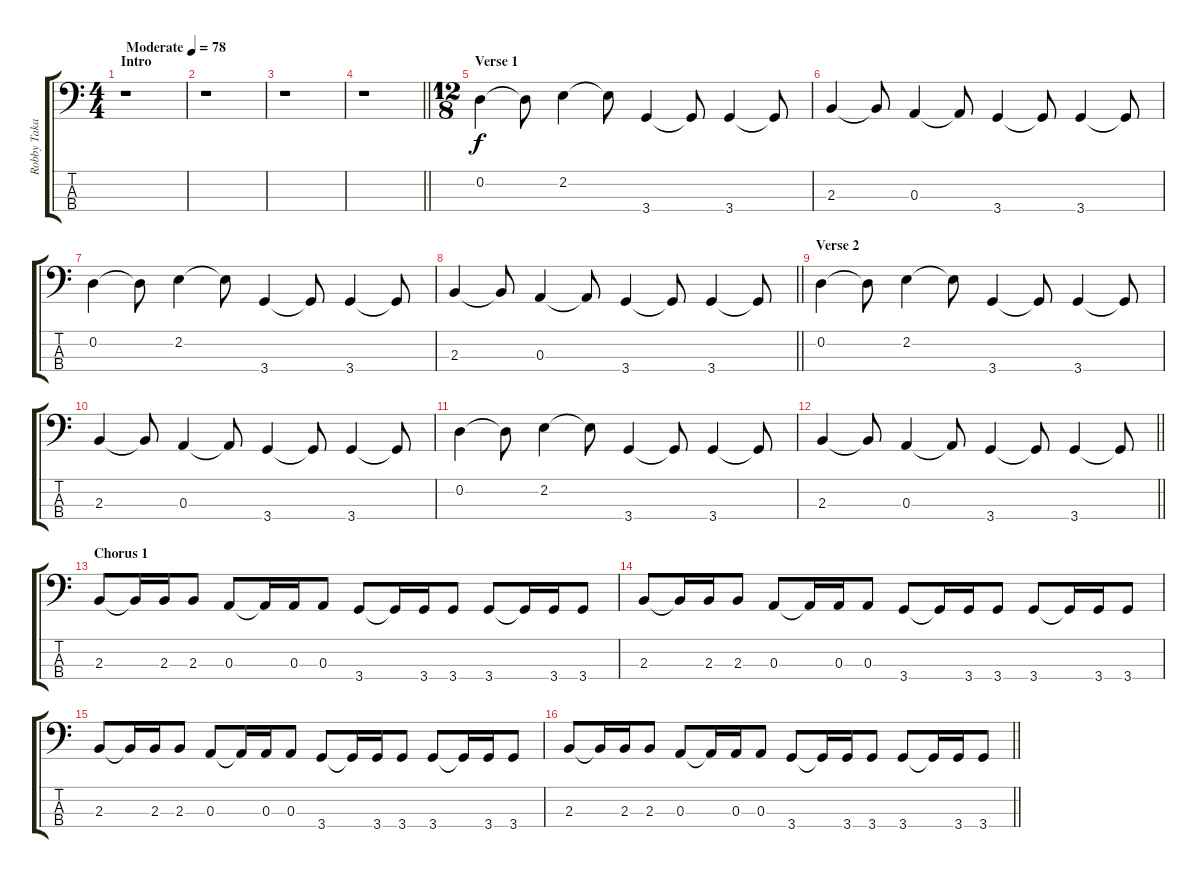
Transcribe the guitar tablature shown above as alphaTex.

\track ("Robby Takac (Bass)" "Robby Taka") {instrument electricbassfinger}
\staff {score tabs}
\tuning (G2 D2 A1 E1) {hide}
\ts (4 4)
\section ("" "Intro")
\tempo (78 "Moderate")
\clef f4
\ks c
r.1{dy f instrument electricbassfinger} |
r.1 |
r.1 |
\barLineRight lightlight
r.1 |
\ts (12 8)
\section ("" "Verse 1")
0.2.4 0.2{t}.8 2.2.4 2.2{t}.8 3.4.4 3.4{t}.8 3.4.4 3.4{t}.8 |
2.3.4 2.3{t}.8 0.3.4 0.3{t}.8 3.4.4 3.4{t}.8 3.4.4 3.4{t}.8 |
0.2.4 0.2{t}.8 2.2.4 2.2{t}.8 3.4.4 3.4{t}.8 3.4.4 3.4{t}.8 |
\barLineRight lightlight
2.3.4 2.3{t}.8 0.3.4 0.3{t}.8 3.4.4 3.4{t}.8 3.4.4 3.4{t}.8 |
\section ("" "Verse 2")
0.2.4 0.2{t}.8 2.2.4 2.2{t}.8 3.4.4 3.4{t}.8 3.4.4 3.4{t}.8 |
2.3.4 2.3{t}.8 0.3.4 0.3{t}.8 3.4.4 3.4{t}.8 3.4.4 3.4{t}.8 |
0.2.4 0.2{t}.8 2.2.4 2.2{t}.8 3.4.4 3.4{t}.8 3.4.4 3.4{t}.8 |
\barLineRight lightlight
2.3.4 2.3{t}.8 0.3.4 0.3{t}.8 3.4.4 3.4{t}.8 3.4.4 3.4{t}.8 |
\section ("" "Chorus 1")
2.3.8 2.3{t}.16 2.3.16 2.3.8 0.3.8 0.3{t}.16 0.3.16 0.3.8 3.4.8 3.4{t}.16 3.4.16 3.4.8 3.4.8 3.4{t}.16 3.4.16 3.4.8 |
2.3.8 2.3{t}.16 2.3.16 2.3.8 0.3.8 0.3{t}.16 0.3.16 0.3.8 3.4.8 3.4{t}.16 3.4.16 3.4.8 3.4.8 3.4{t}.16 3.4.16 3.4.8 |
2.3.8 2.3{t}.16 2.3.16 2.3.8 0.3.8 0.3{t}.16 0.3.16 0.3.8 3.4.8 3.4{t}.16 3.4.16 3.4.8 3.4.8 3.4{t}.16 3.4.16 3.4.8 |
\barLineRight lightlight
2.3.8 2.3{t}.16 2.3.16 2.3.8 0.3.8 0.3{t}.16 0.3.16 0.3.8 3.4.8 3.4{t}.16 3.4.16 3.4.8 3.4.8 3.4{t}.16 3.4.16 3.4.8
